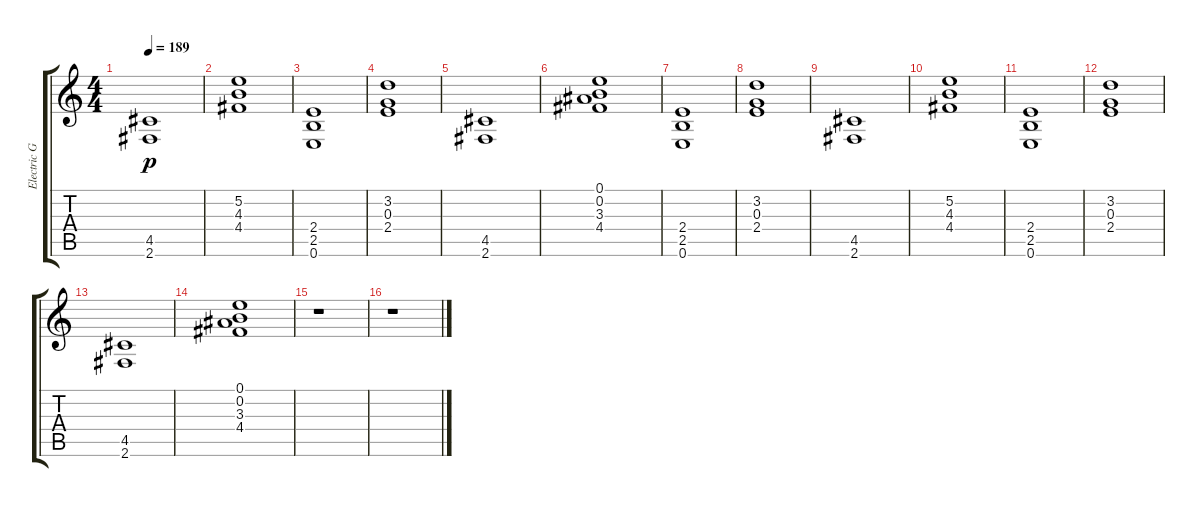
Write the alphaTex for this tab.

\track ("Electric Guitar Right" "Electric G") {instrument distortionguitar}
\staff {score tabs}
\tuning (E4 B3 G3 D3 A2 E2) {hide}
\ts (4 4)
\tempo 189
\clef g2
\ks c
(4.5 2.6).1{dy p} |
(5.2 4.3 4.4).1 |
(2.4 2.5 0.6).1 |
(3.2 0.3 2.4).1 |
(4.5 2.6).1 |
(0.1 0.2 3.3 4.4).1 |
(2.4 2.5 0.6).1 |
(3.2 0.3 2.4).1 |
(4.5 2.6).1 |
(5.2 4.3 4.4).1 |
(2.4 2.5 0.6).1 |
(3.2 0.3 2.4).1 |
(4.5 2.6).1 |
(0.1 0.2 3.3 4.4).1 |
r.1 |
r.1
